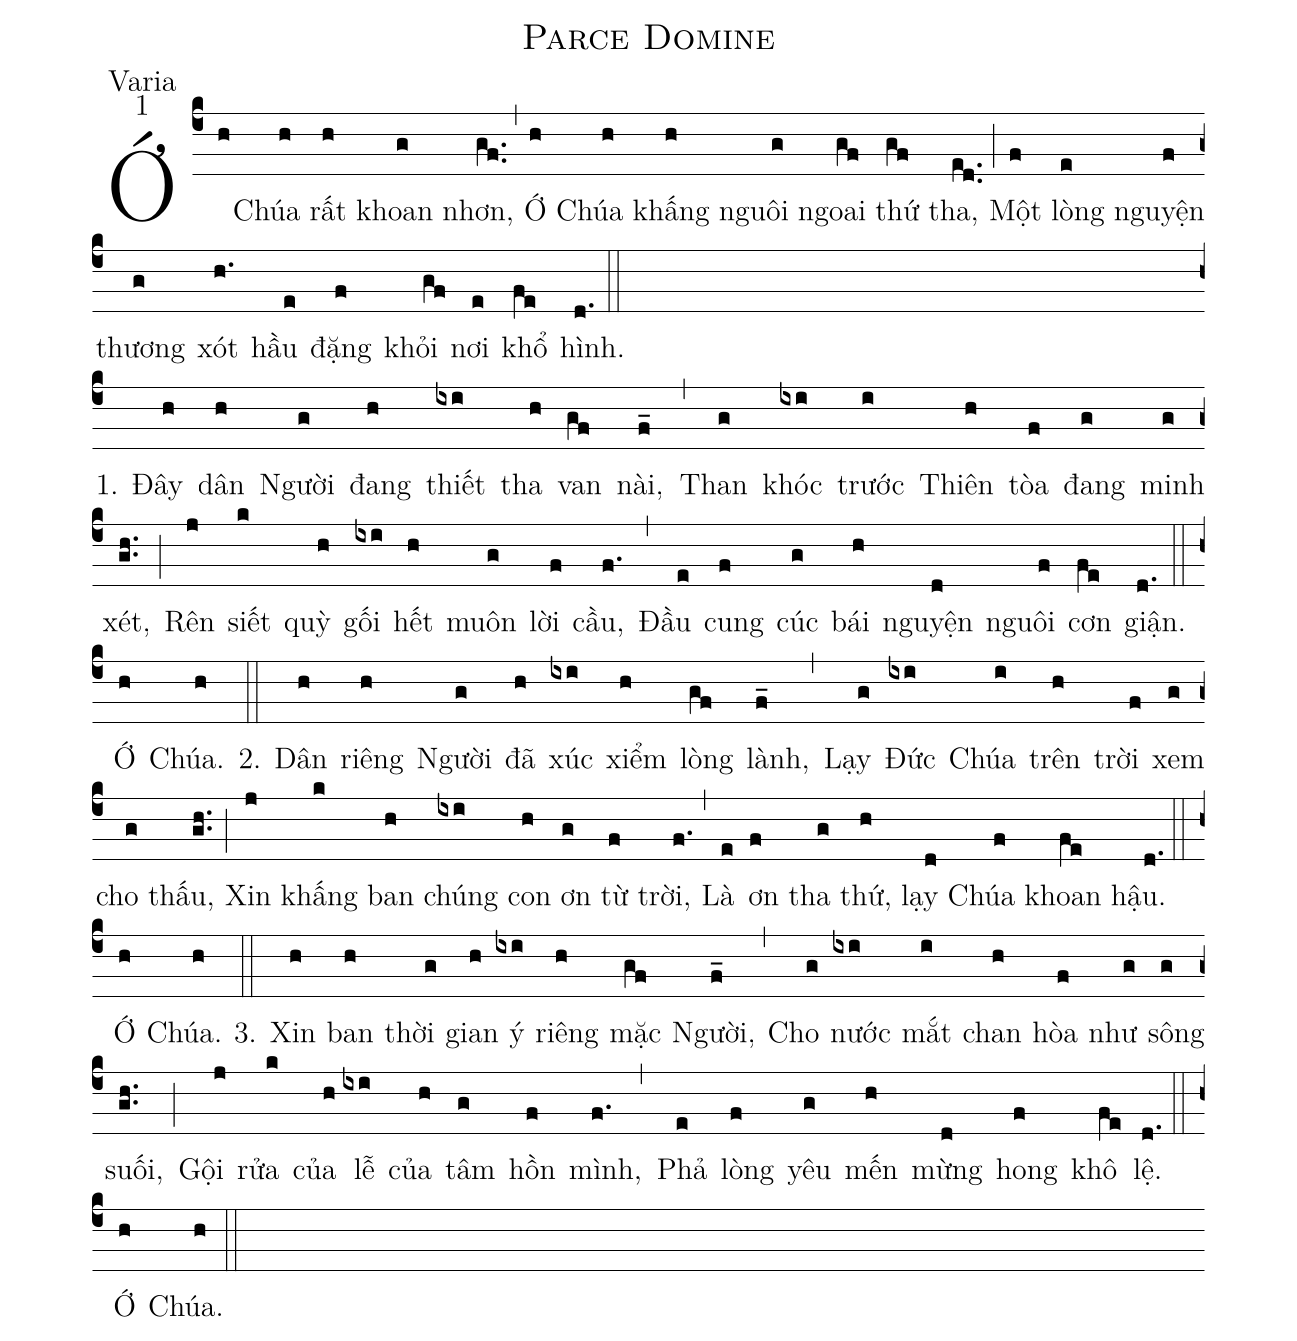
name:Parce Domine;
office-part:Varia;
mode:1;
%%
(c4)Ớ(h) Chúa(h) rất(h) khoan(g) nhơn,(gf..) (,)
Ớ(h) Chúa(h) khấng(h) nguôi(g) ngoai(gf) thứ(gf) tha,(ed..) (;)
Một(f) lòng(e) nguyện(f) thương(g) xót(h.)
hầu(e) đặng(f) khỏi(gf) nơi(e) khổ(fe) hình.(d.) (::) (Z)
1. Đây(h) dân(h) Người(g) đang(h) thiết(ixi) tha(h) van(gf) nài,(f_) (,)
Than(g) khóc(ixi) trước(i) Thiên(h) tòa(f) đang(g) minh(g) xét,(gh..) (;)
Rên(j) siết(k) quỳ(h) gối(ixi) hết(h) muôn(g) lời(f) cầu,(f.) (,)
Đầu(e) cung(f) cúc(g) bái(h) nguyện(d) nguôi(f) cơn(fe) giận.(d.) (::) Ớ(h) Chúa.(h) (::)

2. Dân(h) riêng(h) Người(g) đã(h) xúc(ixi) xiểm(h) lòng(gf) lành,(f_) (,)
Lạy(g) Đức(ixi) Chúa(i) trên(h) trời(f) xem(g) cho(g) thấu,(gh..) (;)
Xin(j) khấng(k) ban(h) chúng(ixi) con(h) ơn(g) từ(f) trời,(f.) (,)
Là(e) ơn(f) tha(g) thứ,(h) lạy(d) Chúa(f) khoan(fe) hậu.(d.) (::) Ớ(h) Chúa.(h) (::)

3. Xin(h) ban(h) thời(g) gian(h) ý(ixi) riêng(h) mặc(gf) Người,(f_) (,)
Cho(g) nước(ixi) mắt(i) chan(h) hòa(f) như(g) sông(g) suối,(gh..) (;)
Gội(j) rửa(k) của(h) lễ(ixi) của(h) tâm(g) hồn(f) mình,(f.) (,)
Phả(e) lòng(f) yêu(g) mến(h) mừng(d) hong(f) khô(fe) lệ.(d.) (::) Ớ(h) Chúa.(h) (::)
